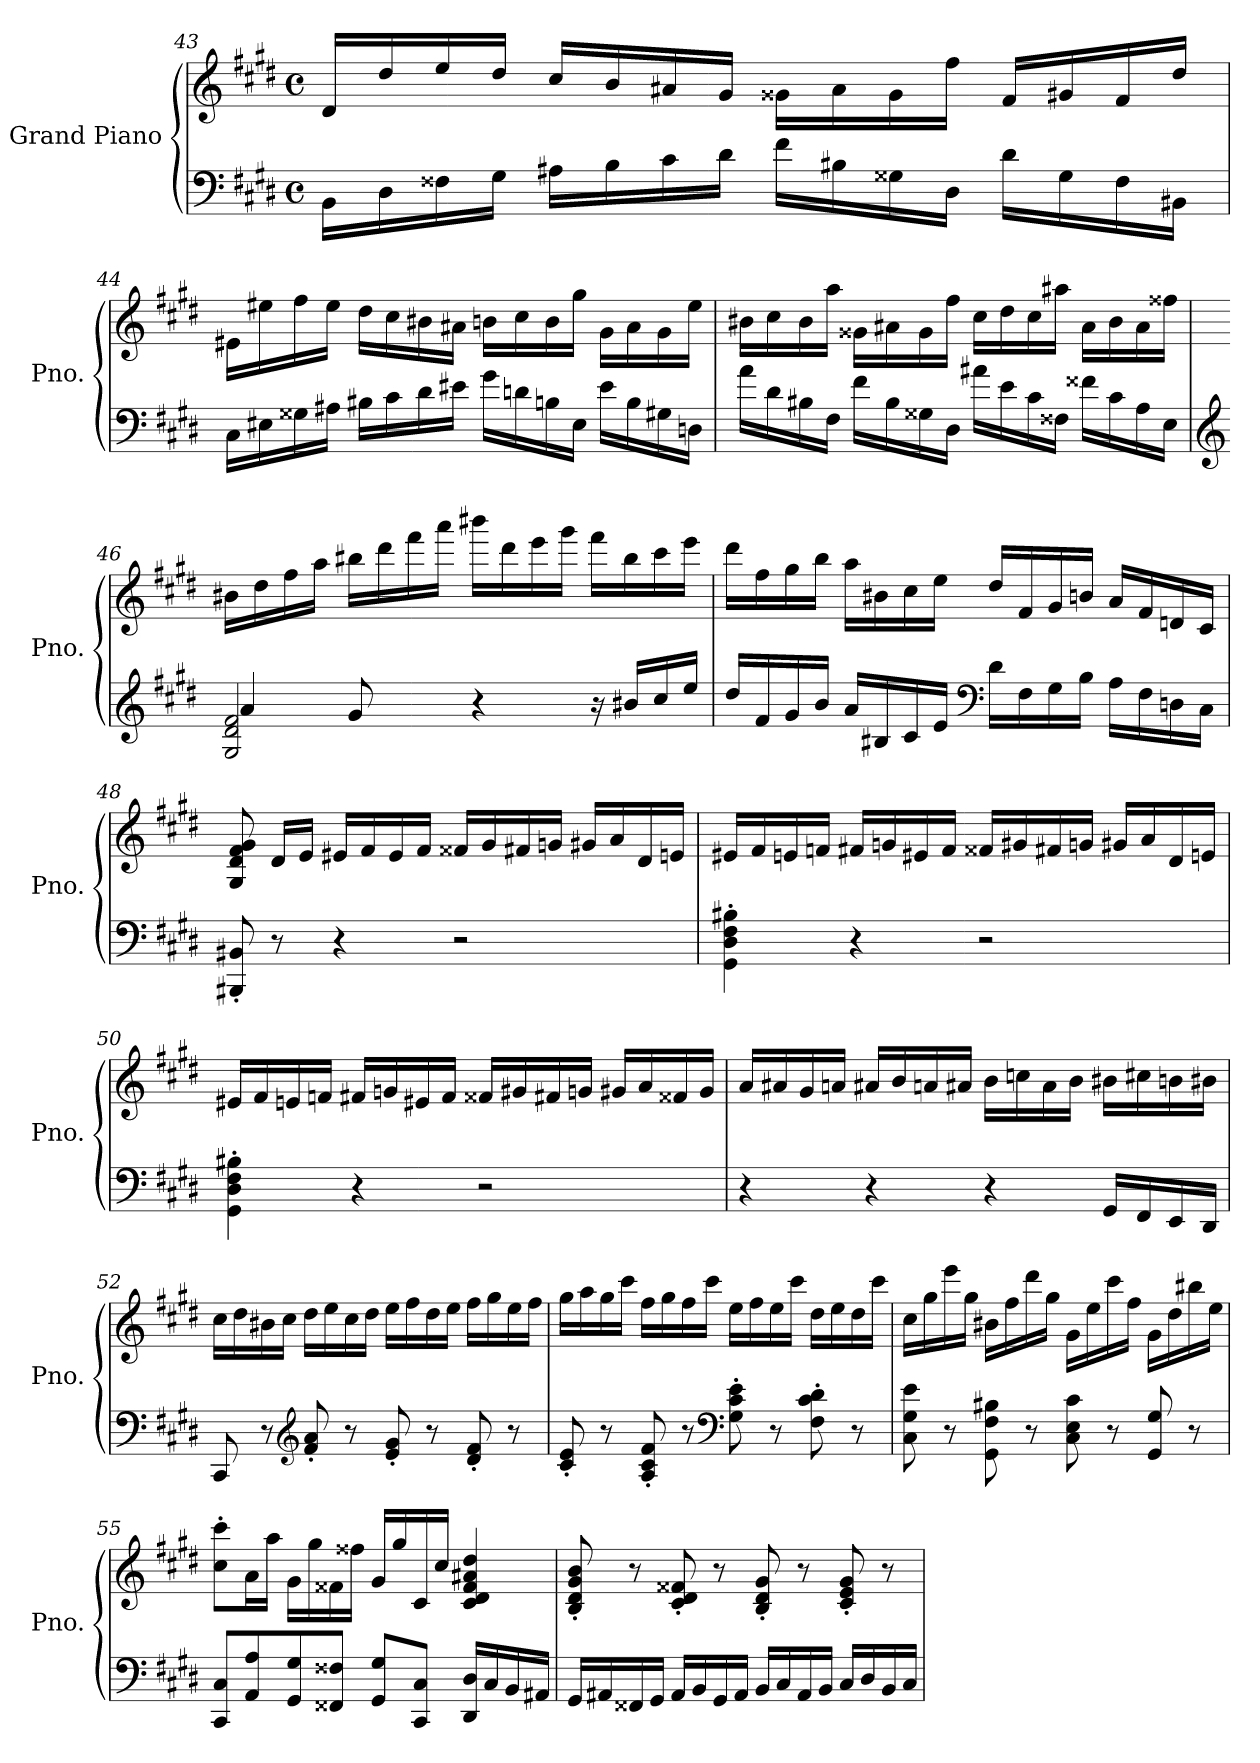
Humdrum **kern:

**kern	**kern
*part1	*part1
*staff2	*staff1
*I"Grand Piano	*
*I'Pno.	*
*clefF4	*clefG2
*k[f#c#g#d#]	*k[f#c#g#d#]
*M4/4	*M4/4
*met(c)	*met(c)
=43	=43
16BB\LL	16d#/LL
16D#\	16dd#/
16F##X\	16ee/
16G#\JJ	16dd#/JJ
16A#X\LL	16cc#/LL
16B\	16b/
16c#\	16a#X/
16d#\JJ	16g#/JJ
16f#\LL	16g##X\LL
16B#X\	16a#\
16G##X\	16g##\
16D#\JJ	16ff#\JJ
16d#\LL	16f#/LL
16G##\	16g#X/
16F##\	16f#/
16BB#X\JJ	16dd#/JJ
!!LO:LB:g=z
=44	=44
16C#\LL	16e#X\LL
16E#X\	16ee#X\
16G##X\	16ff#\
16A#X\JJ	16ee#\JJ
16B#X\LL	16dd#\LL
16c#\	16cc#\
16d#\	16b#X\
16e#X\JJ	16a#X\JJ
16g#\LL	16bn\LL
16dn\	16cc#\
16Bn\	16b\
16E#\JJ	16gg#\JJ
16e#\LL	16g#\LL
16B\	16a#\
16G#X\	16g#\
16Dn\JJ	16ee#\JJ
!!LO:PB:g=z
=45	=45
16a\LL	16b#X\LL
16d#\	16cc#\
16B#X\	16b#\
16F#\JJ	16aa\JJ
16f#\LL	16g##X\LL
16B#\	16a#X\
16G##X\	16g##\
16D#\JJ	16ff#\JJ
16a#X\LL	16cc#\LL
16e\	16dd#\
16c#\	16cc#\
16F##X\JJ	16aa#X\JJ
16f##X\LL	16a#\LL
16c#\	16b#\
16A\	16a#\
16E\JJ	16ff##X\JJ
!!LO:LB:g=z
=46	=46
*clefG2	*
*^	*
2G#/ 2d#/ 2f#/	4a/	16b#X\LL
.	.	16dd#\
.	.	16ff#\
.	.	16aa\JJ
.	8g#/	16bb#X\LL
.	.	16ddd#\
.	2ryy	16fff#\
.	.	16aaa\JJ
4r	.	16bbb#X\LL
.	.	16ddd#\
.	.	16eee\
.	.	16ggg#\JJ
16r	.	16fff#\LL
16b#X/LL	.	16bb#\
16cc#/	8ryy	16ccc#\
16ee/JJ	.	16eee\JJ
*v	*v	*
=47	=47
16dd#/LL	16ddd#\LL
16f#/	16ff#\
16g#/	16gg#\
16b/JJ	16bb\JJ
16a/LL	16aa\LL
16B#X/	16b#X\
16c#/	16cc#\
16e/JJ	16ee\JJ
*clefF4	*
16d#\LL	16dd#/LL
16F#\	16f#/
16G#\	16g#/
16B#\JJ	16bn/JJ
16A\LL	16a/LL
16F#\	16f#/
16Dn\	16dn/
16C#\JJ	16c#/JJ
!!LO:LB:g=z
=48	=48
8BBB#X/' 8BB#X/'	8G#/ 8d#/ 8f#/ 8g#/
8r	16d#/LL
.	16e/JJ
4r	16e#X/LL
.	16f#/
.	16e#/
.	16f#/JJ
2r	16f##X/LL
.	16g#/
.	16f#X/
.	16gn/JJ
.	16g#X/LL
.	16a/
.	16d#/
.	16en/JJ
=49	=49
4GG#\' 4D#\' 4F#\' 4B#X\'	16e#X/LL
.	16f#/
.	16en/
.	16fn/JJ
4r	16f#X/LL
.	16gn/
.	16e#X/
.	16f#/JJ
2r	16f##X/LL
.	16g#X/
.	16f#X/
.	16gn/JJ
.	16g#X/LL
.	16a/
.	16d#/
.	16en/JJ
!!LO:LB:g=z
=50	=50
4GG#\' 4D#\' 4F#\' 4B#X\'	16e#X/LL
.	16f#/
.	16en/
.	16fn/JJ
4r	16f#X/LL
.	16gn/
.	16e#X/
.	16f#/JJ
2r	16f##X/LL
.	16g#X/
.	16f#X/
.	16gn/JJ
.	16g#X/LL
.	16a/
.	16f##X/
.	16g#/JJ
!!LO:LB:g=z
=51	=51
4r	16a/LL
.	16a#X/
.	16g#/
.	16an/JJ
4r	16a#X/LL
.	16b/
.	16an/
.	16a#X/JJ
4r	16b\LL
.	16ccn\
.	16a#\
.	16b\JJ
16GG#/LL	16b#X\LL
16FF#/	16cc#X\
16EE/	16bn\
16DD#/JJ	16b#X\JJ
!!LO:LB:g=z
=52	=52
8CC#/	16cc#\LL
.	16dd#\
8r	16b#X\
.	16cc#\JJ
*clefG2	*
8f#/' 8a/'	16dd#\LL
.	16ee\
8r	16cc#\
.	16dd#\JJ
8e/' 8g#/'	16ee\LL
.	16ff#\
8r	16dd#\
.	16ee\JJ
8d#/' 8f#/'	16ff#\LL
.	16gg#\
8r	16ee\
.	16ff#\JJ
=53	=53
8c#/' 8e/'	16gg#\LL
.	16aa\
8r	16gg#\
.	16ccc#\JJ
8A/' 8c#/' 8f#/'	16ff#\LL
.	16gg#\
8r	16ff#\
.	16ccc#\JJ
*clefF4	*
8G#\' 8c#\' 8e\'	16ee\LL
.	16ff#\
8r	16ee\
.	16ccc#\JJ
8F#\' 8c#\' 8d#\'	16dd#\LL
.	16ee\
8r	16dd#\
.	16ccc#\JJ
!!LO:PB:g=z
=54	=54
8C#\ 8G#\ 8e\	16cc#\LL
.	16gg#\
8r	16eee\
.	16gg#\JJ
8GG#\ 8F#\ 8B#X\	16b#X\LL
.	16ff#\
8r	16ddd#\
.	16gg#\JJ
8C#\ 8E\ 8c#\	16g#\LL
.	16ee\
8r	16ccc#\
.	16ff#\JJ
8GG#/ 8G#/	16g#\LL
.	16dd#\
8r	16bb#X\
.	16ee\JJ
=55	=55
8CC#/ 8C#/L	8cc#\' 8ccc#\'L
8AA/ 8A/	16a\L
.	16aa\JJ
8GG#/ 8G#/	16g#\LL
.	16gg#\
8FF##X/ 8F##X/J	16f##X\
.	16ff##X\JJ
8GG#/ 8G#/L	16g#/LL
.	16gg#/
8CC#/ 8C#/J	16c#/
.	16cc#/JJ
16DD#/ 16D#/LL	4c#/ 4d#/ 4f##/ 4a#X/ 4dd#/
16C#/	.
16BB/	.
16AA#X/JJ	.
!!LO:LB:g=z
=56	=56
16GG#/LL	8B/' 8d#/' 8g#/' 8b/'
16AA#X/	.
16FF##X/	8r
16GG#/JJ	.
16AA#/LL	8c#/' 8d#/' 8f##X/'
16BB/	.
16GG#/	8r
16AA#/JJ	.
16BB/LL	8B/' 8d#/' 8g#/'
16C#/	.
16AA#/	8r
16BB/JJ	.
16C#/LL	8c#/' 8e/' 8g#/'
16D#/	.
16BB/	8r
16C#/JJ	.
=	=
*-	*-
